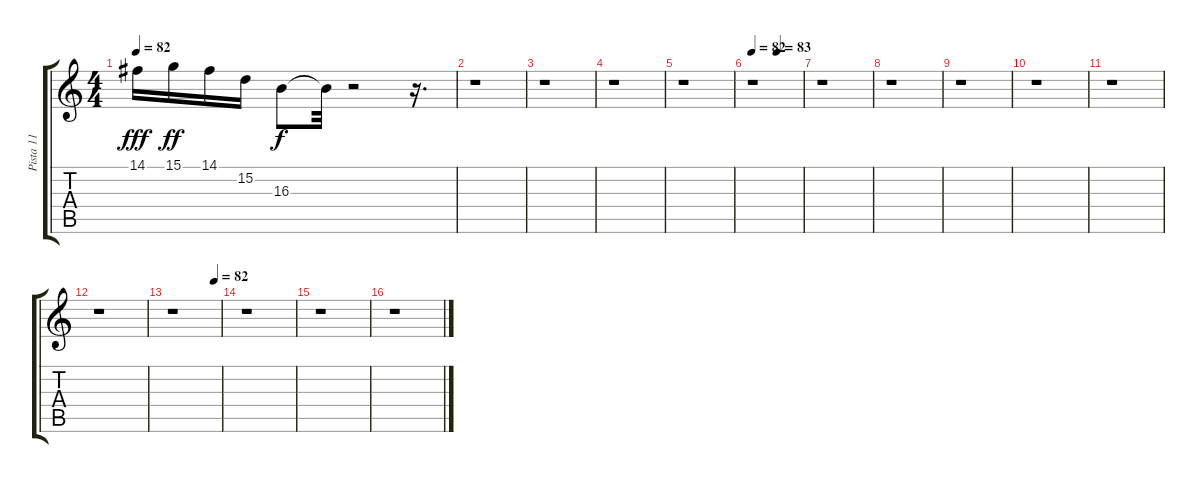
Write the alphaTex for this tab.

\track ("Pista 11" "Pista 11") {instrument synthbrass1}
\staff {score tabs}
\tuning (E4 B3 G3 D3 A2 E2) {hide}
\ts (4 4)
\tempo 82
\clef g2
\ks c
14.1.16{dy fff balance 16} 15.1.16{dy ff} 14.1.16 15.2.16 16.3.8{dy f} 16.3{t}.32 r.2 r.16{d} |
r.1 |
r.1 |
r.1 |
r.1 |
\tempo 82
\tempo (83 0.5)
r.1 |
r.1 |
r.1 |
r.1 |
r.1 |
r.1 |
r.1 |
\tempo (82 0.875)
r.1 |
r.1 |
r.1 |
r.1
